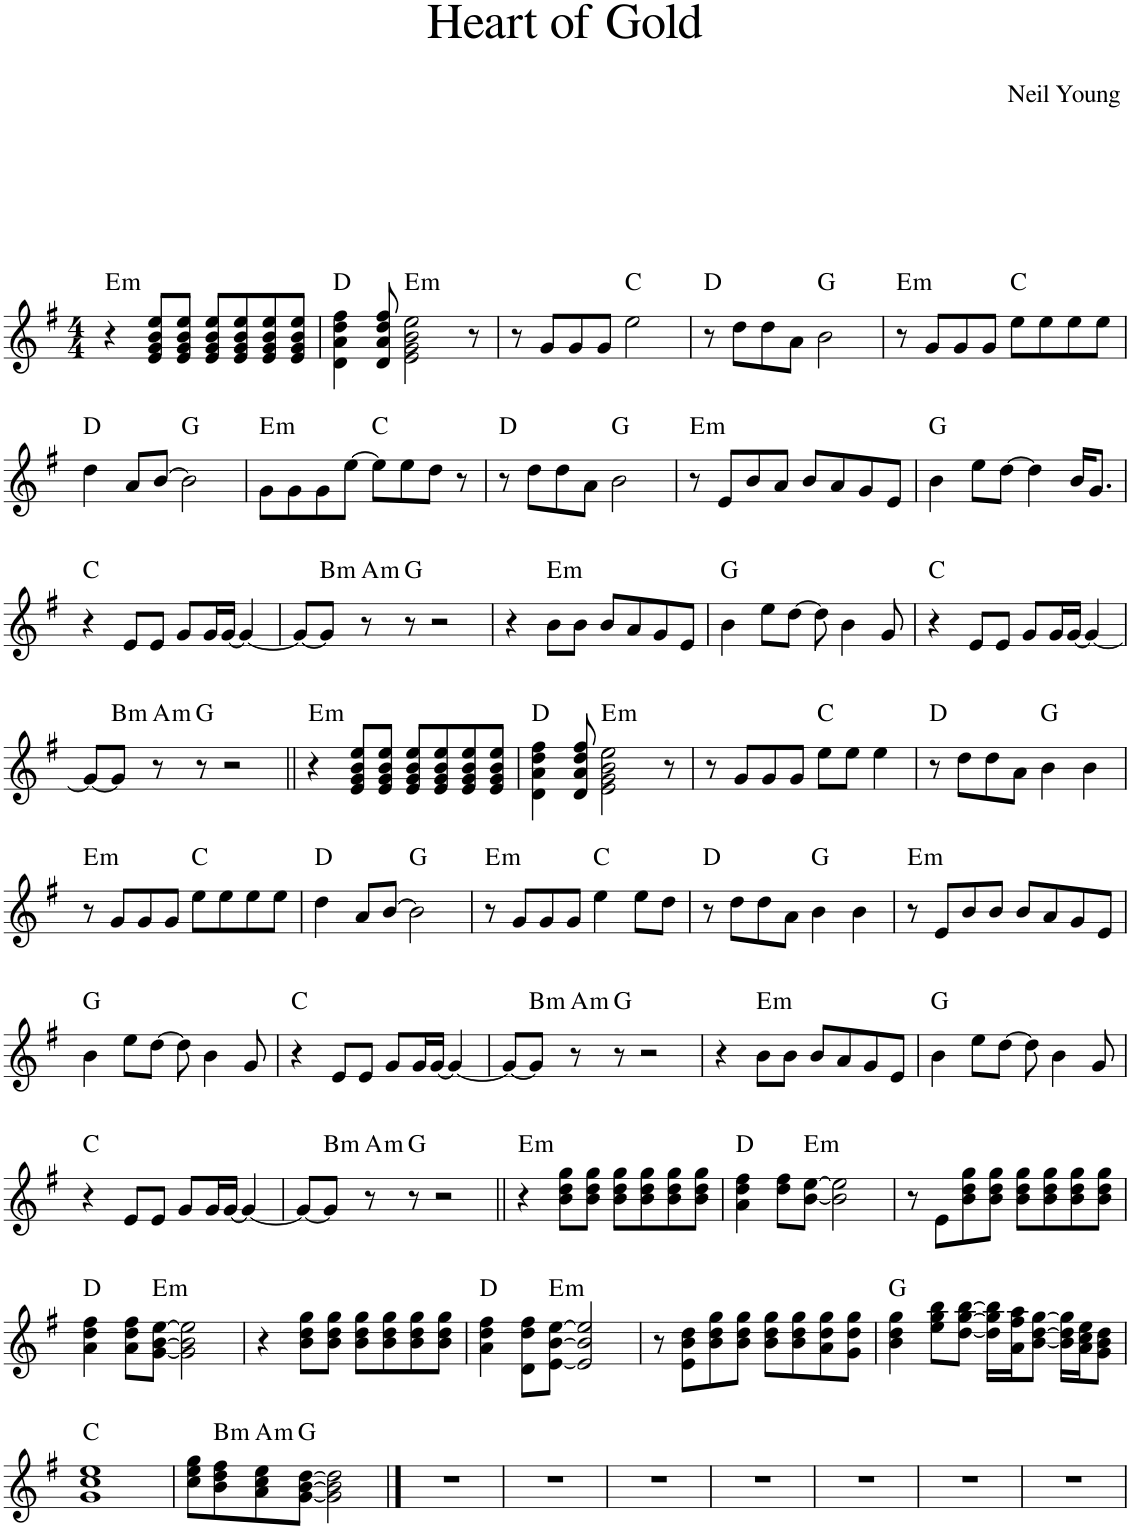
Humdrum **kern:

**kern	**harte
*part1	*part1
*staff1	*
*I"Piano	*
*I'Pno.	*
*clefG2	*
*k[f#]	*
*M4/4	*
=1	=1
!	!LO:H:kt=m
4r	E:min
8e/ 8g/ 8b/ 8ee/L	.
8e/ 8g/ 8b/ 8ee/J	.
8e/ 8g/ 8b/ 8ee/L	.
8e/ 8g/ 8b/ 8ee/	.
8e/ 8g/ 8b/ 8ee/	.
8e/ 8g/ 8b/ 8ee/J	.
=2	=2
4d\ 4a\ 4dd\ 4ff#\	D:maj
8d/ 8a/ 8dd/ 8ff#/	.
!	!LO:H:kt=m
2e\ 2g\ 2b\ 2ee\	E:min
8r	.
=3	=3
8r	.
8g/L	.
8g/	.
8g/J	.
2ee\	C:maj
=4	=4
8r	D:maj
8dd\L	.
8dd\	.
8a\J	.
2b\	G:maj
=5	=5
!	!LO:H:kt=m
8r	E:min
8g/L	.
8g/	.
8g/J	.
8ee\L	C:maj
8ee\	.
8ee\	.
8ee\J	.
!!LO:LB:g=z
=6	=6
4dd\	D:maj
8a/L	.
[8b/J	.
2b\]	G:maj
=7	=7
!	!LO:H:kt=m
8g\L	E:min
8g\	.
8g\	.
[8ee\J	.
8ee\L]	C:maj
8ee\	.
8dd\J	.
8r	.
=8	=8
8r	D:maj
8dd\L	.
8dd\	.
8a\J	.
2b\	G:maj
=9	=9
!	!LO:H:kt=m
8r	E:min
8e/L	.
8b/	.
8a/J	.
8b/L	.
8a/	.
8g/	.
8e/J	.
=10	=10
4b\	G:maj
8ee\L	.
[8dd\J	.
4dd\]	.
16b/KL	.
8.g/J	.
!!LO:LB:g=z
=11	=11
4r	C:maj
8e/L	.
8e/J	.
8g/L	.
16g/L	.
[16g/JJ	.
4g/_	.
=12	=12
8g/L_	.
!	!LO:H:kt=m
8g/J]	B:min
!	!LO:H:kt=m
8r	A:min
8r	G:maj
2r	.
=13	=13
4r	.
!	!LO:H:kt=m
8b\L	E:min
8b\J	.
8b/L	.
8a/	.
8g/	.
8e/J	.
=14	=14
4b\	G:maj
8ee\L	.
[8dd\J	.
8dd\]	.
4b\	.
8g/	.
=15	=15
4r	C:maj
8e/L	.
8e/J	.
8g/L	.
16g/L	.
[16g/JJ	.
4g/_	.
!!LO:LB:g=z
=16	=16
8g/L_	.
!	!LO:H:kt=m
8g/J]	B:min
!	!LO:H:kt=m
8r	A:min
8r	G:maj
2r	.
=17||	=17||
!	!LO:H:kt=m
4r	E:min
8e/ 8g/ 8b/ 8ee/L	.
8e/ 8g/ 8b/ 8ee/J	.
8e/ 8g/ 8b/ 8ee/L	.
8e/ 8g/ 8b/ 8ee/	.
8e/ 8g/ 8b/ 8ee/	.
8e/ 8g/ 8b/ 8ee/J	.
=18	=18
4d\ 4a\ 4dd\ 4ff#\	D:maj
8d/ 8a/ 8dd/ 8ff#/	.
!	!LO:H:kt=m
2e\ 2g\ 2b\ 2ee\	E:min
8r	.
=19	=19
8r	.
8g/L	.
8g/	.
8g/J	.
8ee\L	C:maj
8ee\J	.
4ee\	.
=20	=20
8r	D:maj
8dd\L	.
8dd\	.
8a\J	.
4b\	G:maj
4b\	.
!!LO:LB:g=z
=21	=21
!	!LO:H:kt=m
8r	E:min
8g/L	.
8g/	.
8g/J	.
8ee\L	C:maj
8ee\	.
8ee\	.
8ee\J	.
=22	=22
4dd\	D:maj
8a/L	.
[8b/J	.
2b\]	G:maj
=23	=23
!	!LO:H:kt=m
8r	E:min
8g/L	.
8g/	.
8g/J	.
4ee\	C:maj
8ee\L	.
8dd\J	.
=24	=24
8r	D:maj
8dd\L	.
8dd\	.
8a\J	.
4b\	G:maj
4b\	.
=25	=25
!	!LO:H:kt=m
8r	E:min
8e/L	.
8b/	.
8b/J	.
8b/L	.
8a/	.
8g/	.
8e/J	.
!!LO:LB:g=z
=26	=26
4b\	G:maj
8ee\L	.
[8dd\J	.
8dd\]	.
4b\	.
8g/	.
=27	=27
4r	C:maj
8e/L	.
8e/J	.
8g/L	.
16g/L	.
[16g/JJ	.
4g/_	.
=28	=28
8g/L_	.
!	!LO:H:kt=m
8g/J]	B:min
!	!LO:H:kt=m
8r	A:min
8r	G:maj
2r	.
=29	=29
4r	.
!	!LO:H:kt=m
8b\L	E:min
8b\J	.
8b/L	.
8a/	.
8g/	.
8e/J	.
=30	=30
4b\	G:maj
8ee\L	.
[8dd\J	.
8dd\]	.
4b\	.
8g/	.
!!LO:LB:g=z
=31	=31
4r	C:maj
8e/L	.
8e/J	.
8g/L	.
16g/L	.
[16g/JJ	.
4g/_	.
=32	=32
8g/L_	.
!	!LO:H:kt=m
8g/J]	B:min
!	!LO:H:kt=m
8r	A:min
8r	G:maj
2r	.
=33||	=33||
!	!LO:H:kt=m
4r	E:min
8b\ 8dd\ 8gg\L	.
8b\ 8dd\ 8gg\J	.
8b\ 8dd\ 8gg\L	.
8b\ 8dd\ 8gg\	.
8b\ 8dd\ 8gg\	.
8b\ 8dd\ 8gg\J	.
=34	=34
4a\ 4dd\ 4ff#\	D:maj
8dd\ 8ff#\L	.
!	!LO:H:kt=m
[8b\ [8ee\J	E:min
2b\] 2ee\]	.
=35	=35
8r	.
8e\L	.
8b\ 8dd\ 8gg\	.
8b\ 8dd\ 8gg\J	.
8b\ 8dd\ 8gg\L	.
8b\ 8dd\ 8gg\	.
8b\ 8dd\ 8gg\	.
8b\ 8dd\ 8gg\J	.
!!LO:LB:g=z
=36	=36
4a\ 4dd\ 4ff#\	D:maj
8a\ 8dd\ 8ff#\L	.
!	!LO:H:kt=m
[8g\ [8b\ [8ee\J	E:min
2g\] 2b\] 2ee\]	.
=37	=37
4r	.
8b\ 8dd\ 8gg\L	.
8b\ 8dd\ 8gg\J	.
8b\ 8dd\ 8gg\L	.
8b\ 8dd\ 8gg\	.
8b\ 8dd\ 8gg\	.
8b\ 8dd\ 8gg\J	.
=38	=38
4a\ 4dd\ 4ff#\	D:maj
8d\ 8dd\ 8ff#\L	.
!	!LO:H:kt=m
[8e\ [8b\ [8ee\J	E:min
2e/] 2b/] 2ee/]	.
=39	=39
8r	.
8e\ 8b\ 8dd\L	.
8b\ 8dd\ 8gg\	.
8b\ 8dd\ 8gg\J	.
8b\ 8dd\ 8gg\L	.
8b\ 8dd\ 8gg\	.
8a\ 8dd\ 8gg\	.
8g\ 8dd\ 8gg\J	.
=40	=40
4b\ 4dd\ 4gg\	G:maj
8ee\ 8gg\ 8bb\L	.
[8dd\ [8gg\ [8bb\J	.
16dd\] 16gg\] 16bb\]LL	.
16a\ 16ff#\ 16aa\J	.
[8b\ [8dd\ [8gg\J	.
16b\] 16dd\] 16gg\]LL	.
16a\ 16cc\ 16ee\J	.
8g\ 8b\ 8dd\J	.
!!LO:LB:g=z
=41	=41
1g 1cc 1ee	C:maj
=42	=42
8cc\ 8ee\ 8gg\L	.
!	!LO:H:kt=m
8b\ 8dd\ 8ff#\	B:min
!	!LO:H:kt=m
8a\ 8cc\ 8ee\	A:min
[8g\ [8b\ [8dd\J	G:maj
2g\] 2b\] 2dd\]	.
==43	==43
1r	.
=44	=44
1r	.
=45	=45
1r	.
=46	=46
1r	.
=47	=47
1r	.
=48	=48
1r	.
=49	=49
1r	.
=	=
*-	*-
